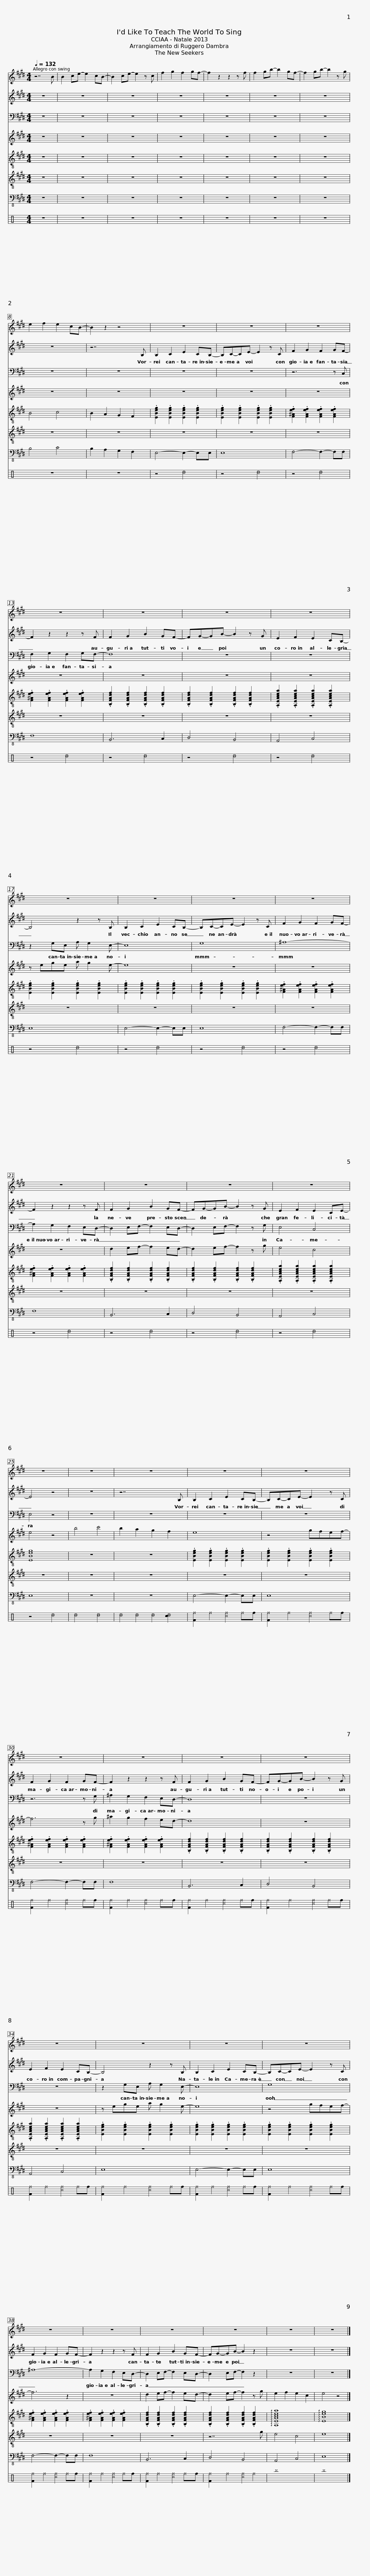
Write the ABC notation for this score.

X:1
%%score 1 2 3 4 5 6 7 8
L:1/8
Q:1/4=132
M:4/4
I:linebreak $
K:E
V:1 treble
V:2 treble
V:3 bass
V:4 treble
V:5 treble-8
V:6 treble-8
V:7 bass-8
V:8 perc
K:none
V:1
 z7 B | B2 ce- e2 cB- | B2 ce- e2 z c | f2 g2 f2 gf- | f2 z2 z2 z f | %5
 f2 gb- b2 gf- |$ f2 gb- b2 z g | e2 f2 e2 cB- | B2 z2 z4 | z8 | %10
 z8 |$ z8 | z8 | z8 | z8 |$ %15
 z8 | z8 | z8 |$ z8 | z8 | %20
 z8 | z8 |$ z8 | z8 | z8 | %25
 z8 | z8 | z8 |$ z8 | z8 | %30
 z8 | z8 |$ z8 | z8 | z8 |$ %35
 z8 | z8 | z8 | z8 |$ z8 | %40
 z8 | z8 | z8 |] %43
V:2
 z8 | z8 | z8 | z8 | z8 | %5
 z8 |$ z8 | z8 | z7 B, | B,2 C2 E2 CB,- | %10
 B,C-CE- E2 z C |$ F2 G2 F2 GF- | F2 z2 z2 z F | F2 G2 B2 GF- | FG-GB- B2 z G |$ %15
 E2 F2 E2 CB,- | B,4 z2 z B, | B,2 C2 E2 CB,- |$ B,C-CE- E2 z C | F2 G2 F2 GF- | %20
 F2 z2 z2 z F | F2 G2 B2 GF- |$ FG-GB- B2 z G | E2 F2 E2 CE- | E4 z4 | %25
 z8 | z7 B, | B,2 C2 E2 CB,- |$ B,C-CE- E2 z C | F2 G2 F2 GF- | %30
 F2 z2 z2 z F | F2 G2 B2 GF- |$ FG-GB- B2 z G | E2 F2 E2 CB,- | B,4 z2 z B, |$ %35
 B,2 C2 E2 CB,- | B,C-CE- E2 z C | F2 G2 F2 GF- | F2 z2 z2 z F |$ F2 G2 B2 GF- | %40
 FG-GB- B2 z2 | z8 | z8 |] %43
V:3
 z8 | z8 | z8 | z8 | z8 | %5
 z8 |$ z8 | z8 | z8 | z8 | %10
 z8 |$ z6 z C, | F,2 G,2 F,2 G,F,- | F,8 | z8 |$ %15
 z8 | z2 G,E, A, G,2 E,- | E,8 |$ G,8 | ^A,8- | %20
 A,2 G,2 F,2 E,D,- | D,2 E,F,- F,2 E,D,- |$ D,2 E,F,- F,2 z G, | E,4 C,4 | E,4 z4 | %25
 z8 | z8 | z8 |$ z8 | z6 z G, | %30
 ^A,2 G,2 F,2 E,D,- | D,8 |$ z8 | z8 | z2 G,E, A, G,2 E,- |$ %35
 E,8 | G,8 | ^A,8- | A,2 G,2 F,2 E,D,- |$ D,2 E,F,- F,2 E,D,- | %40
 D,2 E,F,- F,2 z2 | z8 | z8 |] %43
V:4
 z8 | z8 | z8 | z8 | z8 | %5
 z8 |$ z8 | z8 | z8 | z8 | %10
 z8 |$ z8 | z8 | z8 | z8 |$ %15
 z8 | z ege a g2 e- | e8 |$ z8 | z8 | %20
 z8 | d2 ef- f2 ed- |$ d2 ef- f2 z g | e4 c4 | e4 z4 | %25
 b4 c'4 | b2 a2 g2 f2 | e8 |$ z4 gfef- | f6 z g | %30
 ^a2 g2 f2 ed- | d8 |$ z8 | z8 | z ege a g2 e- |$ %35
 e8 | z4 gfef- | f6 z2 | z8 |$ d2 ef- f2 ed- | %40
 d2 ef- f2 z g | e2 f2 e2 c2 | e4 z4 |] %43
V:5
 z8 | z8 | z8 | z8 | z8 | %5
 z8 |$ z8 | B4 c4 | B2 A2 G2 F2 | .[EBeg]2 .[EBeg]2 .[EBeg]2 .[EBeg]2 | %10
 .[EBeg]2 .[EBeg]2 .[EBeg]2 .[EBeg]2 |$ .[F^Aef]2 .[FAef]2 .[FAef]2 .[FAef]2 | .[F^Aef]2 .[FAef]2 .[FAef]2 .[FAef]2 | .[B,FAdf]2 .[B,FAdf]2 .[B,FAdf]2 .[B,FAdf]2 | .[B,FAdf]2 .[B,FAdf]2 .[B,FAdf]2 .[B,FAdf]2 |$ %15
 .[A,EAcea]2 .[A,EAcea]2 .[A,EAcea]2 .[A,EAcea]2 | .[EBeg]2 .[EBeg]2 .[EBeg]2 .[EBeg]2 | .[EBeg]2 .[EBeg]2 .[EBeg]2 .[EBeg]2 |$ .[EBeg]2 .[EBeg]2 .[EBeg]2 .[EBeg]2 | .[F^Aef]2 .[FAef]2 .[FAef]2 .[FAef]2 | %20
 .[F^Aef]2 .[FAef]2 .[FAef]2 .[FAef]2 | .[B,FAdf]2 .[B,FAdf]2 .[B,FAdf]2 .[B,FAdf]2 |$ .[B,FAdf]2 .[B,FAdf]2 .[B,FAdf]2 .[B,FAdf]2 | .[A,EAcea]2 .[A,EAcea]2 .[A,EAcea]2 .[A,EAcea]2 | [EBeg]8 | %25
 z8 | z8 | .[EBeg]2 .[EBeg]2 .[EBeg]2 .[EBeg]2 |$ .[EBeg]2 .[EBeg]2 .[EBeg]2 .[EBeg]2 | .[F^Aef]2 .[FAef]2 .[FAef]2 .[FAef]2 | %30
 .[F^Aef]2 .[FAef]2 .[FAef]2 .[FAef]2 | .[B,FAdf]2 .[B,FAdf]2 .[B,FAdf]2 .[B,FAdf]2 |$ .[B,FAdf]2 .[B,FAdf]2 .[B,FAdf]2 .[B,FAdf]2 | .[A,EAcea]2 .[A,EAcea]2 .[A,EAcea]2 .[A,EAcea]2 | .[EBeg]2 .[EBeg]2 .[EBeg]2 .[EBeg]2 |$ %35
 .[EBeg]2 .[EBeg]2 .[EBeg]2 .[EBeg]2 | .[EBeg]2 .[EBeg]2 .[EBeg]2 .[EBeg]2 | .[F^Aef]2 .[FAef]2 .[FAef]2 .[FAef]2 | .[F^Aef]2 .[FAef]2 .[FAef]2 .[FAef]2 |$ .[B,FAdf]2 .[B,FAdf]2 .[B,FAdf]2 .[B,FAdf]2 | %40
 .[B,FAdf]2 .[B,FAdf]2 .[B,FAdf]2 .[B,FAdf]2 | !arpeggio![A,EAcea]8 | !arpeggio![EBeg]8 |] %43
V:6
 z8 | z8 | z8 | z8 | z8 | %5
 z8 |$ z8 | z8 | z8 | z8 | %10
 z8 |$ z8 | z8 | z8 | z8 |$ %15
 z8 | z8 | z8 |$ z8 | z8 | %20
 z8 | z8 |$ z8 | z8 | z8 | %25
 z8 | z8 | z8 |$ z8 | z8 | %30
 z8 | z8 |$ z8 | z8 | z8 |$ %35
 z8 | z8 | z8 | z8 |$ z8 | %40
 z7 g | e4 c4 | e8 |] %43
V:7
 z8 | z8 | z8 | z8 | z8 | %5
 z8 |$ z8 | B,4 C4 | B,2 A,2 G,2 F,2 | E,4- E,2- E,E, | %10
 E,8 |$ F,4- F,2- F,F, | F,8 | B,,6 C,2 | D,4 B,,4 |$ %15
 A,,4 C,4 | E,8 | E,4- E,2- E,E, |$ E,8 | F,4- F,2- F,F, | %20
 F,8 | B,,6 C,2 |$ D,4 B,,4 | A,,4 C,4 | E,8 | %25
 z8 | z8 | E,4- E,2- E,E, |$ E,8 | F,4- F,2- F,F, | %30
 F,8 | B,,6 C,2 |$ D,4 B,,4 | A,,4 C,4 | E,8 |$ %35
 E,4- E,2- E,E, | E,8 | F,4- F,2- F,F, | F,8 |$ B,,6 C,2 | %40
 D,4 B,,4 | A,,4 C,4 | E,8 |] %43
V:8
[K:C] z8 | z8 | z8 | z8 | z8 | %5
 z8 |$ z8 | z8 | z8 | z4 _d4 | %10
 z4 _d4 |$ z4 _d4 | z4 _d4 | z4 _d4 | z4 _d4 |$ %15
 z4 _d4 | z4 _d4 | z4 _d4 |$ z4 _d4 | z4 _d4 | %20
 z4 _d4 | z4 _d4 |$ z4 _d4 | z4 _d4 | z4 _d4 | %25
 _d4 _d4 | _d2 _d2 _d2 [c_d]2 | [F^f]2 ^f2 [^c^f]2 ^ff |$ [F^f]2 ^f2 [^c^f]2 ^ff | [F^f]2 ^f2 [^c^f]2 ^ff | %30
 [F^f]2 ^f2 [^c^f]2 ^ff | [F^f]2 ^f2 [^c^f]2 ^ff |$ [F^f]2 ^f2 [^c^f]2 ^ff | [F^f]2 ^f2 [^c^f]2 ^ff | [F^f]2 ^f2 [^c^f]2 ^ff |$ %35
 [F^f]2 ^f2 [^c^f]2 ^ff | [F^f]2 ^f2 [^c^f]2 ^ff | [F^f]2 ^f2 [^c^f]2 ^ff | [F^f]2 ^f2 [^c^f]2 ^ff |$ [F^f]2 ^f2 [^c^f]2 ^ff | %40
 [F^f]2 ^f2 [^c^f]2 ^f2 | ^b8 | ^b8 |] %43
